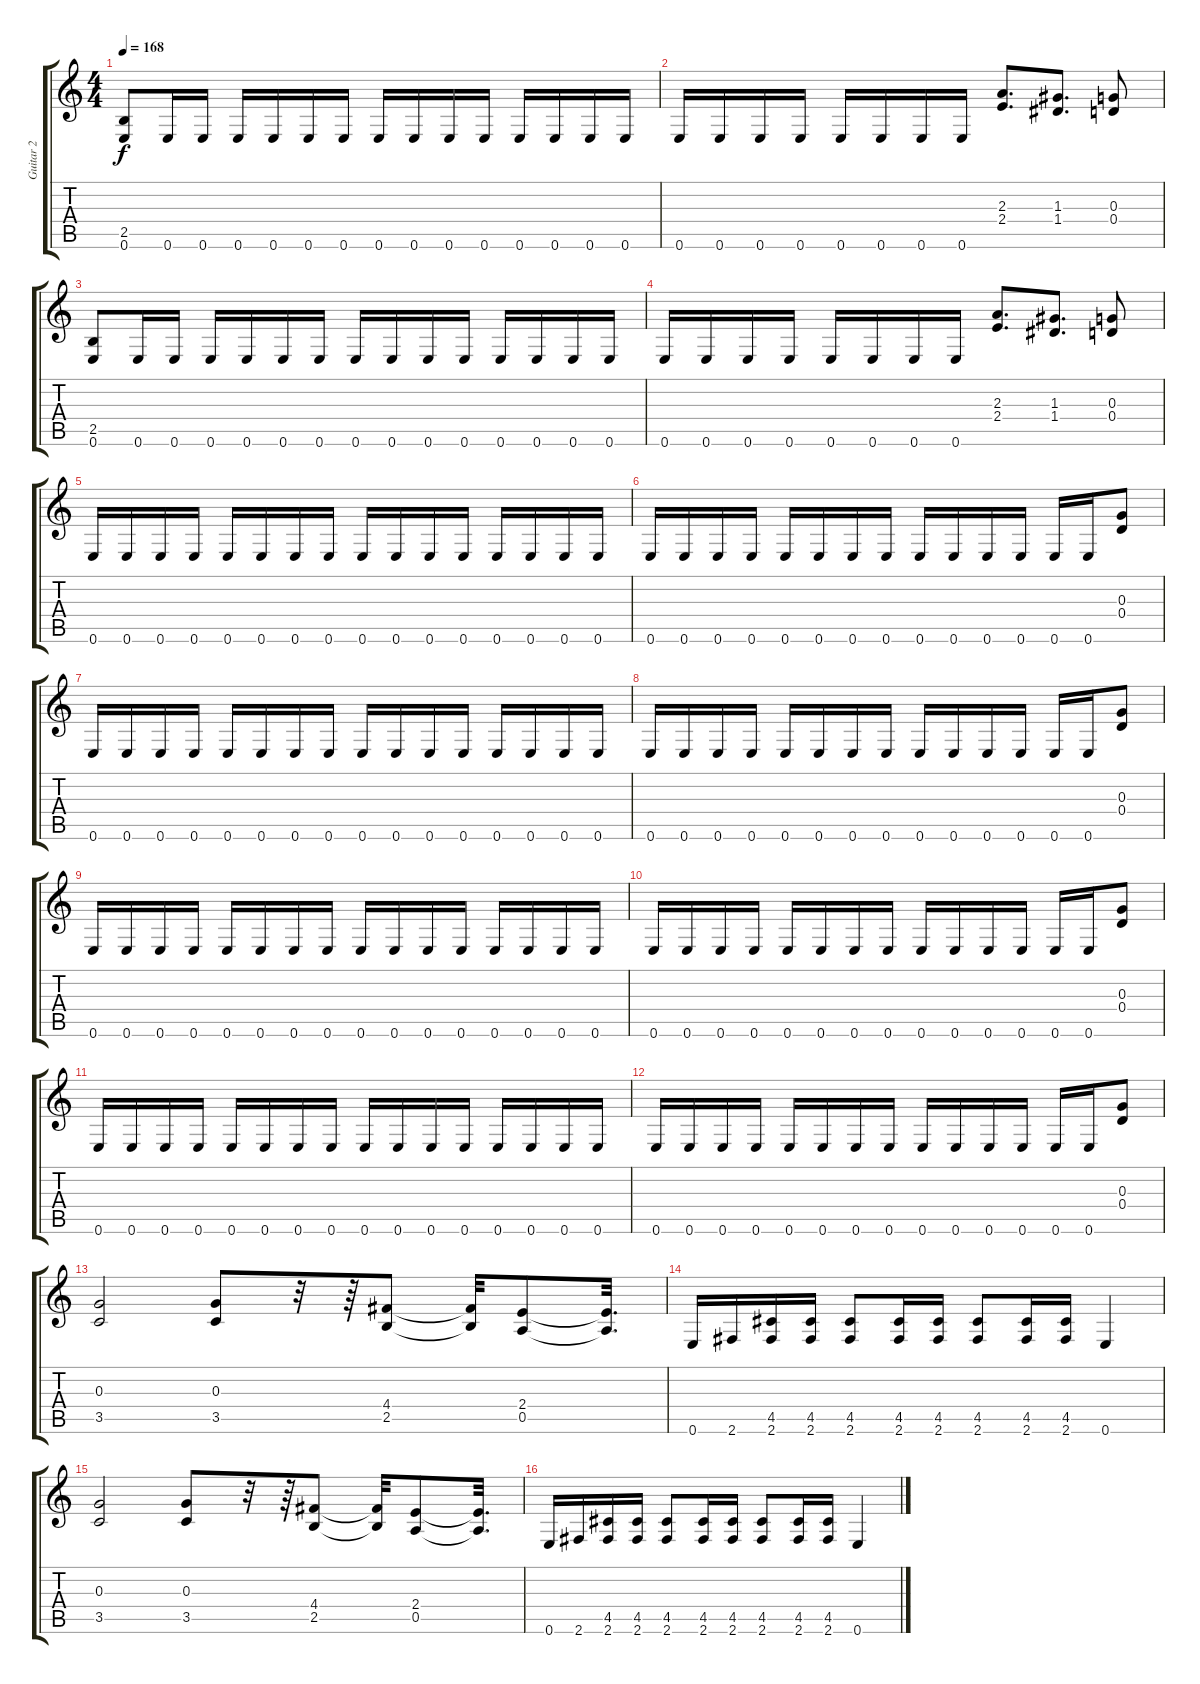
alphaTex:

\track ("Guitar 2" "Guitar 2") {instrument overdrivenguitar}
\staff {score tabs}
\tuning (E4 B3 G3 D3 A2 E2) {hide}
\ts (4 4)
\tempo 168
\clef g2
\ks c
(2.5 0.6).8{dy f} 0.6.16 0.6.16 0.6.16 0.6.16 0.6.16 0.6.16 0.6.16 0.6.16 0.6.16 0.6.16 0.6.16 0.6.16 0.6.16 0.6.16 |
0.6.16 0.6.16 0.6.16 0.6.16 0.6.16 0.6.16 0.6.16 0.6.16 (2.3 2.4).8{d} (1.3 1.4).8{d} (0.3 0.4).8 |
(2.5 0.6).8 0.6.16 0.6.16 0.6.16 0.6.16 0.6.16 0.6.16 0.6.16 0.6.16 0.6.16 0.6.16 0.6.16 0.6.16 0.6.16 0.6.16 |
0.6.16 0.6.16 0.6.16 0.6.16 0.6.16 0.6.16 0.6.16 0.6.16 (2.3 2.4).8{d} (1.3 1.4).8{d} (0.3 0.4).8 |
0.6.16 0.6.16 0.6.16 0.6.16 0.6.16 0.6.16 0.6.16 0.6.16 0.6.16 0.6.16 0.6.16 0.6.16 0.6.16 0.6.16 0.6.16 0.6.16 |
0.6.16 0.6.16 0.6.16 0.6.16 0.6.16 0.6.16 0.6.16 0.6.16 0.6.16 0.6.16 0.6.16 0.6.16 0.6.16 0.6.16 (0.3 0.4).8 |
0.6.16 0.6.16 0.6.16 0.6.16 0.6.16 0.6.16 0.6.16 0.6.16 0.6.16 0.6.16 0.6.16 0.6.16 0.6.16 0.6.16 0.6.16 0.6.16 |
0.6.16 0.6.16 0.6.16 0.6.16 0.6.16 0.6.16 0.6.16 0.6.16 0.6.16 0.6.16 0.6.16 0.6.16 0.6.16 0.6.16 (0.3 0.4).8 |
0.6.16 0.6.16 0.6.16 0.6.16 0.6.16 0.6.16 0.6.16 0.6.16 0.6.16 0.6.16 0.6.16 0.6.16 0.6.16 0.6.16 0.6.16 0.6.16 |
0.6.16 0.6.16 0.6.16 0.6.16 0.6.16 0.6.16 0.6.16 0.6.16 0.6.16 0.6.16 0.6.16 0.6.16 0.6.16 0.6.16 (0.3 0.4).8 |
0.6.16 0.6.16 0.6.16 0.6.16 0.6.16 0.6.16 0.6.16 0.6.16 0.6.16 0.6.16 0.6.16 0.6.16 0.6.16 0.6.16 0.6.16 0.6.16 |
0.6.16 0.6.16 0.6.16 0.6.16 0.6.16 0.6.16 0.6.16 0.6.16 0.6.16 0.6.16 0.6.16 0.6.16 0.6.16 0.6.16 (0.3 0.4).8 |
(0.3 3.5).2 (0.3 3.5).8 r.32 r.64 (4.4 2.5).8 (4.4{t} 2.5{t}).32 (2.4 0.5).8 (2.4{t} 0.5{t}).32{d} |
0.6.16 2.6.16 (4.5 2.6).16 (4.5 2.6).16 (4.5 2.6).8 (4.5 2.6).16 (4.5 2.6).16 (4.5 2.6).8 (4.5 2.6).16 (4.5 2.6).16 0.6.4 |
(0.3 3.5).2 (0.3 3.5).8 r.32 r.64 (4.4 2.5).8 (4.4{t} 2.5{t}).32 (2.4 0.5).8 (2.4{t} 0.5{t}).32{d} |
0.6.16 2.6.16 (4.5 2.6).16 (4.5 2.6).16 (4.5 2.6).8 (4.5 2.6).16 (4.5 2.6).16 (4.5 2.6).8 (4.5 2.6).16 (4.5 2.6).16 0.6.4
